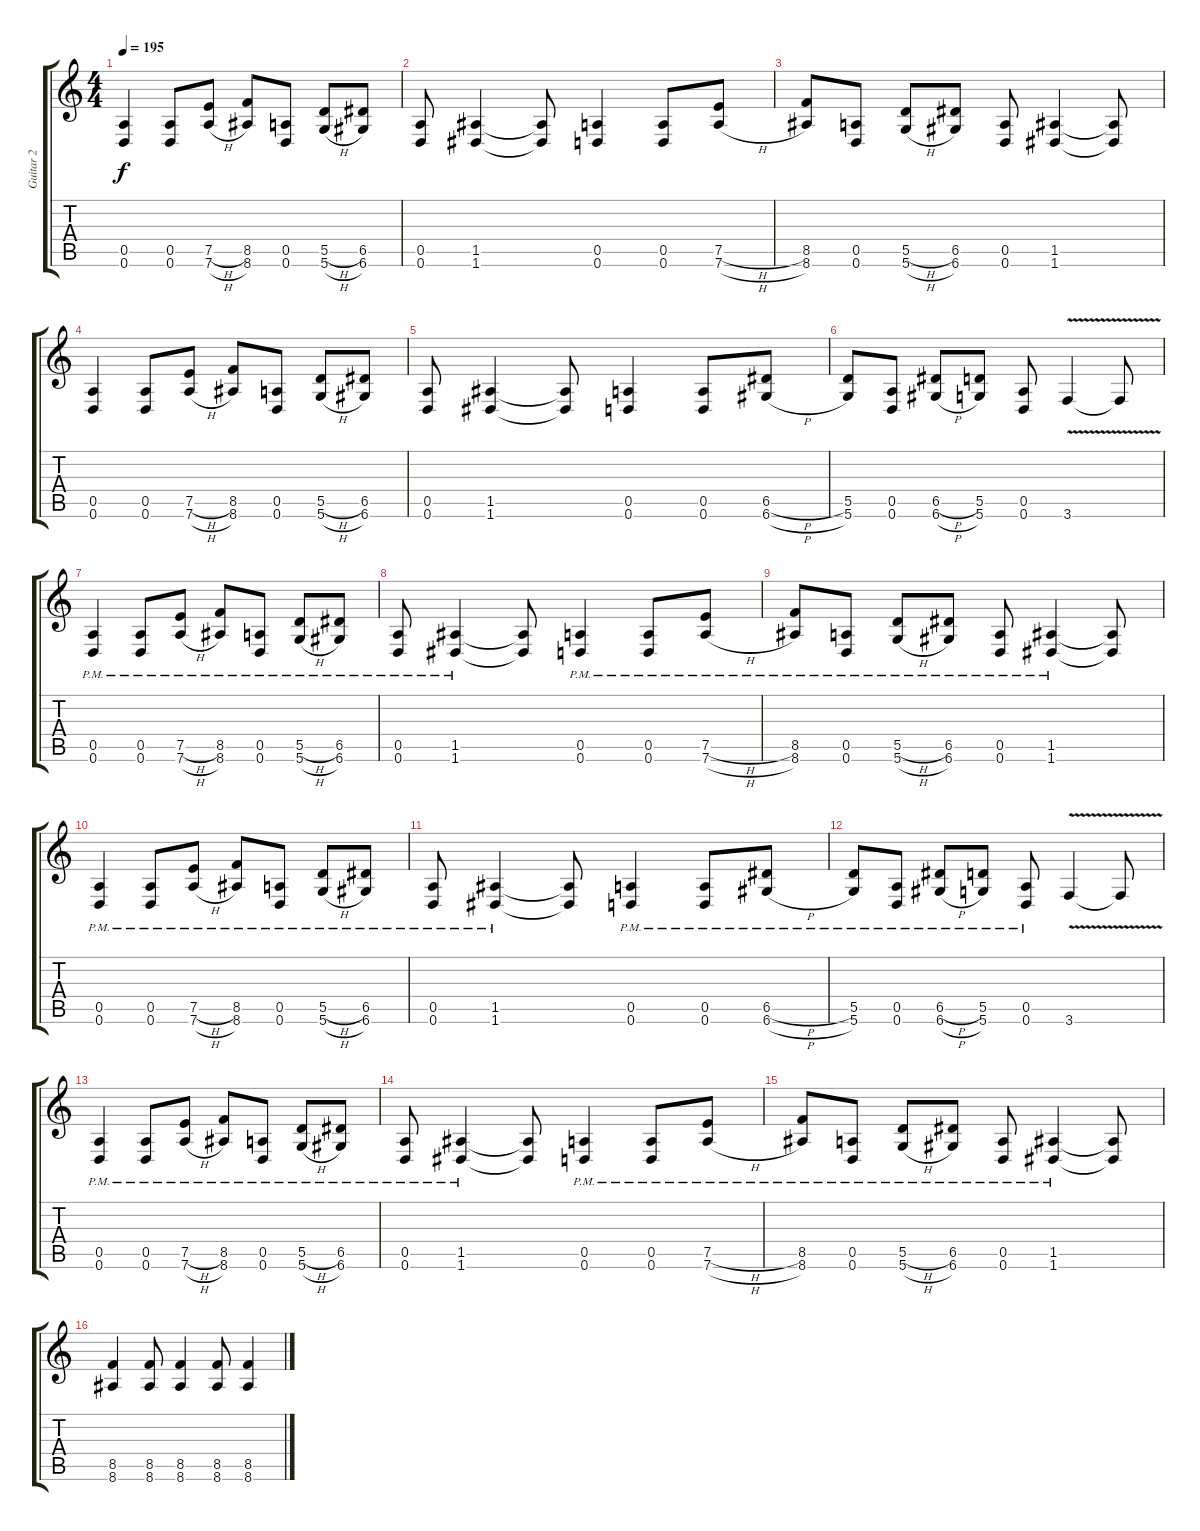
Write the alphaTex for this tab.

\track ("Guitar 2" "Guitar 2") {instrument distortionguitar}
\staff {score tabs}
\tuning (E4 B3 G3 D3 A2 D2) {hide}
\ts (4 4)
\tempo 195
\clef g2
\ks c
(0.5 0.6).4{dy f} (0.5 0.6).8 (7.5{h} 7.6{h}).8 (8.5 8.6).8 (0.5 0.6).8 (5.5{h} 5.6{h}).8 (6.5 6.6).8 |
(0.5 0.6).8 (1.5 1.6).4 (1.5{t} 1.6{t}).8 (0.5 0.6).4 (0.5 0.6).8 (7.5{h} 7.6{h}).8 |
(8.5 8.6).8 (0.5 0.6).8 (5.5{h} 5.6{h}).8 (6.5 6.6).8 (0.5 0.6).8 (1.5 1.6).4 (1.5{t} 1.6{t}).8 |
(0.5 0.6).4 (0.5 0.6).8 (7.5{h} 7.6{h}).8 (8.5 8.6).8 (0.5 0.6).8 (5.5{h} 5.6{h}).8 (6.5 6.6).8 |
(0.5 0.6).8 (1.5 1.6).4 (1.5{t} 1.6{t}).8 (0.5 0.6).4 (0.5 0.6).8 (6.5{h} 6.6{h}).8 |
(5.5 5.6).8 (0.5 0.6).8 (6.5{h} 6.6{h}).8 (5.5 5.6).8 (0.5 0.6).8 3.6{v}.4 3.6{t}.8 |
(0.5{pm} 0.6).4{balance 8 instrument distortionguitar} (0.5{pm} 0.6).8 (7.5{h pm} 7.6{h}).8 (8.5{pm} 8.6).8 (0.5{pm} 0.6).8 (5.5{h pm} 5.6{h}).8 (6.5{pm} 6.6).8 |
(0.5{pm} 0.6).8 (1.5{pm} 1.6).4 (1.5{t} 1.6{t}).8 (0.5{pm} 0.6).4 (0.5{pm} 0.6).8 (7.5{h pm} 7.6{h}).8 |
(8.5{pm} 8.6).8 (0.5{pm} 0.6).8 (5.5{h pm} 5.6{h}).8 (6.5{pm} 6.6).8 (0.5{pm} 0.6).8 (1.5{pm} 1.6).4 (1.5{t} 1.6{t}).8 |
(0.5{pm} 0.6).4 (0.5{pm} 0.6).8 (7.5{h pm} 7.6{h}).8 (8.5{pm} 8.6).8 (0.5{pm} 0.6).8 (5.5{h pm} 5.6{h}).8 (6.5{pm} 6.6).8 |
(0.5{pm} 0.6).8 (1.5{pm} 1.6).4 (1.5{t} 1.6{t}).8 (0.5{pm} 0.6).4 (0.5{pm} 0.6).8 (6.5{h pm} 6.6{h}).8 |
(5.5{pm} 5.6).8 (0.5{pm} 0.6).8 (6.5{h pm} 6.6{h}).8 (5.5{pm} 5.6).8 (0.5{pm} 0.6).8 3.6{v}.4 3.6{t}.8 |
(0.5{pm} 0.6).4 (0.5{pm} 0.6).8 (7.5{h pm} 7.6{h}).8 (8.5{pm} 8.6).8 (0.5{pm} 0.6).8 (5.5{h pm} 5.6{h}).8 (6.5{pm} 6.6).8 |
(0.5{pm} 0.6).8 (1.5{pm} 1.6).4 (1.5{t} 1.6{t}).8 (0.5{pm} 0.6).4 (0.5{pm} 0.6).8 (7.5{h pm} 7.6{h}).8 |
(8.5{pm} 8.6).8 (0.5{pm} 0.6).8 (5.5{h pm} 5.6{h}).8 (6.5{pm} 6.6).8 (0.5{pm} 0.6).8 (1.5{pm} 1.6).4 (1.5{t} 1.6{t}).8 |
(8.5 8.6).4 (8.5 8.6).8 (8.5 8.6).4 (8.5 8.6).8 (8.5 8.6).4
